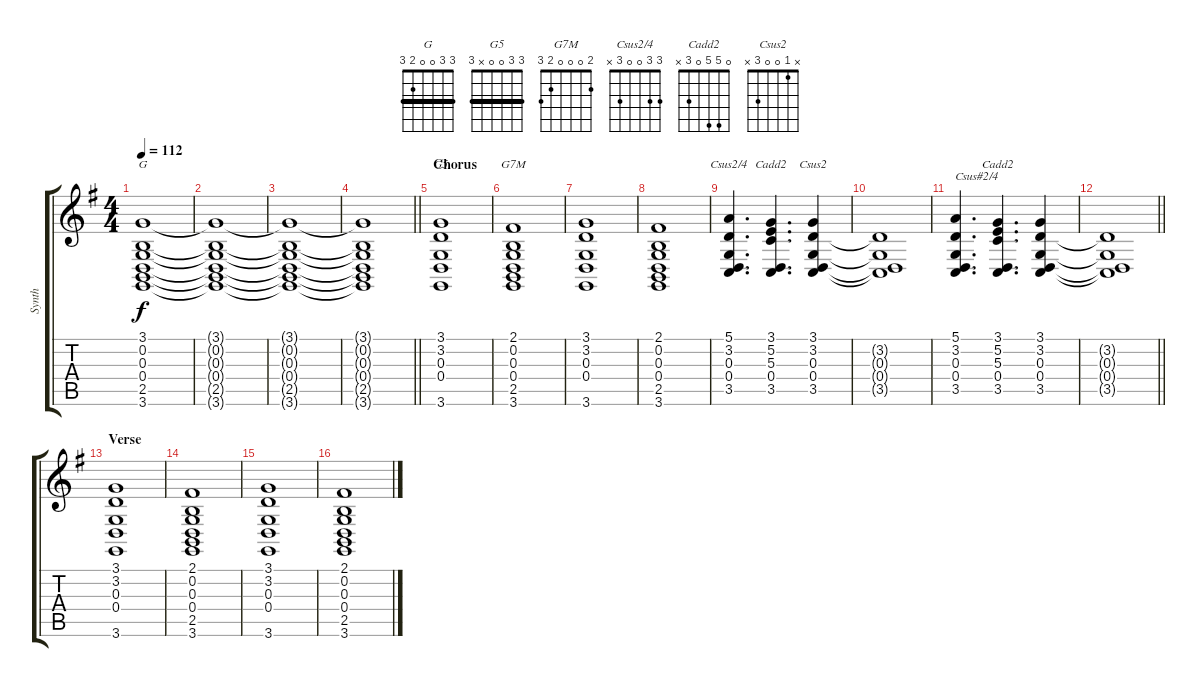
\track ("Synth" "Synth") {instrument lead6voice}
\staff {score tabs}
\tuning (E4 B3 G3 D3 A2 E2) {hide}
\chord ("G" 3 3 0 0 2 3) {barre 3}
\chord ("G5" 3 3 0 0 x 3) {barre 3}
\chord ("G7M" 2 0 0 0 2 3)
\chord ("Csus2/4" 3 3 0 0 3 x) {barre 0}
\chord ("Cadd2" 3 5 5 0 3 x)
\chord ("Csus2" x 1 0 0 3 x)
\chord ("Cadd2" 0 5 5 0 3 x)
\ts (4 4)
\tempo 112
\clef g2
\ks g
(3.1 0.2 0.3 0.4 2.5 3.6).1{ch "G" dy f} |
(3.1{t} 0.2{t} 0.3{t} 0.4{t} 2.5{t} 3.6{t}).1 |
(3.1{t} 0.2{t} 0.3{t} 0.4{t} 2.5{t} 3.6{t}).1 |
\barLineRight lightlight
(3.1{t} 0.2{t} 0.3{t} 0.4{t} 2.5{t} 3.6{t}).1 |
\section ("" "Chorus")
(3.1 3.2 0.3 0.4 3.6).1{ch "G5"} |
(2.1 0.2 0.3 0.4 2.5 3.6).1{ch "G7M"} |
(3.1 3.2 0.3 0.4 3.6).1 |
(2.1 0.2 0.3 0.4 2.5 3.6).1 |
(5.1 3.2 0.3 0.4 3.5).4{d ch "Csus2/4"} (3.1 5.2 5.3 0.4 3.5).4{d ch "Cadd2"} (3.1 3.2 0.3 0.4 3.5).4{ch "Csus2"} |
(3.2{t} 0.3{t} 0.4{t} 3.5{t}).1 |
(5.1 3.2 0.3 0.4 3.5).4{d txt "Csus#2/4"} (3.1 5.2 5.3 0.4 3.5).4{d ch "Cadd2"} (3.1 3.2 0.3 0.4 3.5).4 |
\barLineRight lightlight
(3.2{t} 0.3{t} 0.4{t} 3.5{t}).1 |
\section ("" "Verse")
(3.1 3.2 0.3 0.4 3.6).1 |
(2.1 0.2 0.3 0.4 2.5 3.6).1 |
(3.1 3.2 0.3 0.4 3.6).1 |
(2.1 0.2 0.3 0.4 2.5 3.6).1
